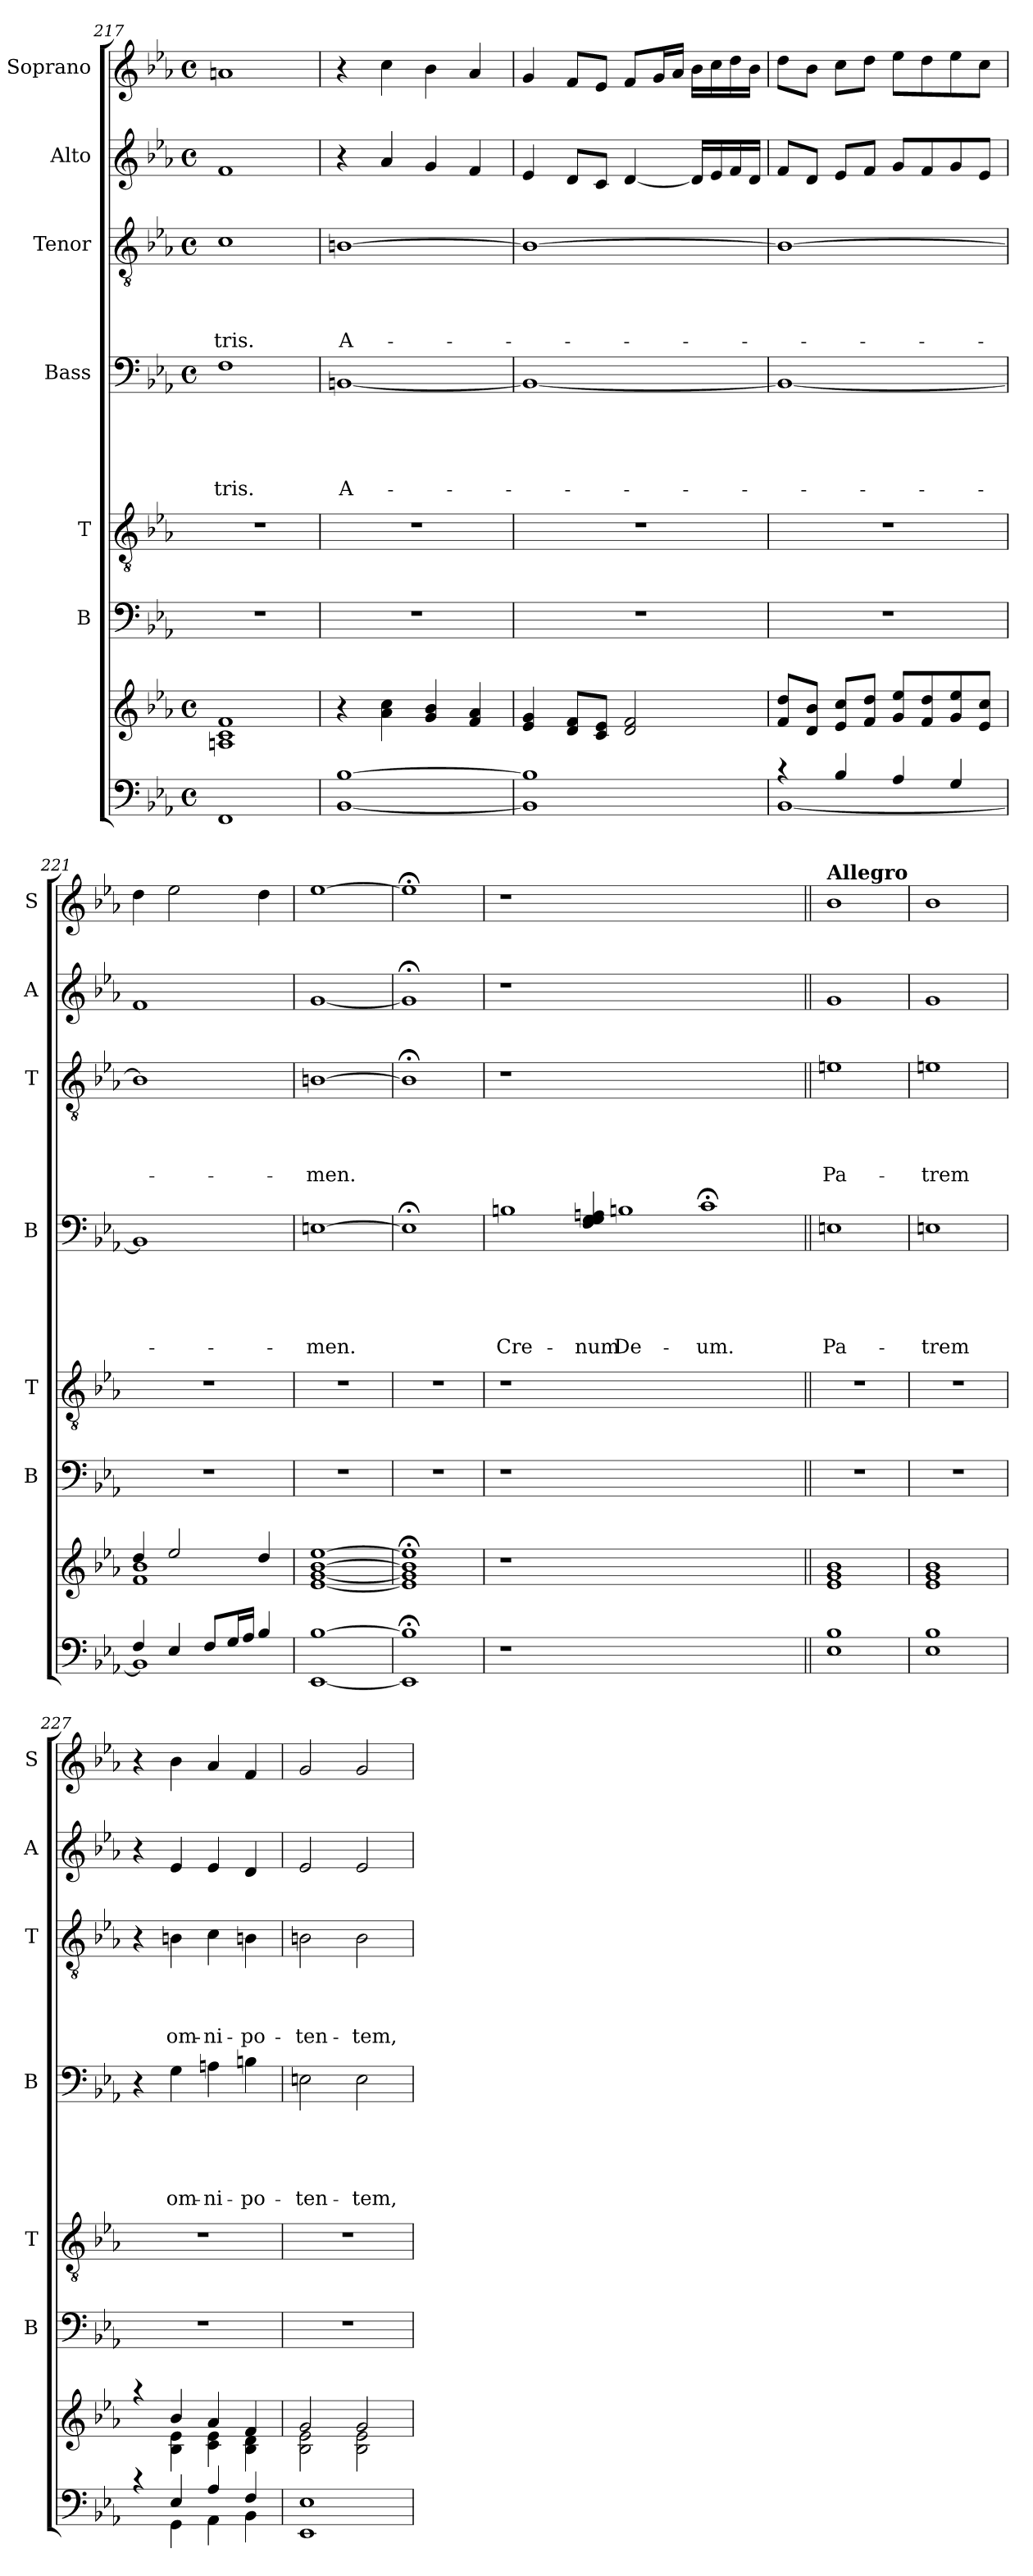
**kern	**kern	**kern	**kern	**kern	**text	**text	**text	**text	**text	**kern	**text	**text	**text	**text	**kern	**kern
*part8	*part7	*part6	*part5	*part4	*part4	*part4	*part4	*part4	*part4	*part3	*part3	*part3	*part3	*part3	*part2	*part1
*staff8	*staff7	*staff6	*staff5	*staff4	*staff4	*staff4	*staff4	*staff4	*staff4	*staff3	*staff3	*staff3	*staff3	*staff3	*staff2	*staff1
*	*	*I"B	*I"T	*I"Bass	*	*	*	*	*	*I"Tenor	*	*	*	*	*I"Alto	*I"Soprano
*	*	*I'B	*I'T	*I'B	*	*	*	*	*	*I'T	*	*	*	*	*I'A	*I'S
*clefF4	*clefG2	*clefF4	*clefGv2	*clefF4	*	*	*	*	*	*clefGv2	*	*	*	*	*clefG2	*clefG2
*k[b-e-a-]	*k[b-e-a-]	*k[b-e-a-]	*k[b-e-a-]	*k[b-e-a-]	*	*	*	*	*	*k[b-e-a-]	*	*	*	*	*k[b-e-a-]	*k[b-e-a-]
*E-:	*E-:	*E-:	*E-:	*E-:	*	*	*	*	*	*E-:	*	*	*	*	*E-:	*E-:
*M4/4	*M4/4	*	*	*M4/4	*	*	*	*	*	*M4/4	*	*	*	*	*M4/4	*M4/4
*met(c)	*met(c)	*	*	*met(c)	*	*	*	*	*	*met(c)	*	*	*	*	*met(c)	*met(c)
=217	=217	=217	=217	=217	=217	=217	=217	=217	=217	=217	=217	=217	=217	=217	=217	=217
!	!	!	!	!	!	!	!	!	!LO:LY:b	!	!	!	!	!LO:LY:b	!	!
1FF	1An 1c 1f	1r	1r	1F	.	.	.	.	-tris.	1c	.	.	.	-tris.	1f	1an
=218	=218	=218	=218	=218	=218	=218	=218	=218	=218	=218	=218	=218	=218	=218	=218	=218
!	!	!	!	!	!	!	!	!	!LO:LY:b	!	!	!	!	!LO:LY:b	!	!
[<1BB- [<1B-	4r	1r	1r	[<1BBn	.	.	.	.	A-	[<1Bn	.	.	.	A-	4r	4r
.	4a-\ 4cc\	.	.	.	.	.	.	.	.	.	.	.	.	.	4a-/	4cc\
.	4g/ 4b-/	.	.	.	.	.	.	.	.	.	.	.	.	.	4g/	4b-\
.	4f/ 4a-/	.	.	.	.	.	.	.	.	.	.	.	.	.	4f/	4a-/
!!LO:LB:g=z
=219	=219	=219	=219	=219	=219	=219	=219	=219	=219	=219	=219	=219	=219	=219	=219	=219
1BB-] 1B-]	4e-/ 4g/	1r	1r	1BB_	.	.	.	.	.	1B_	.	.	.	.	4e-/	4g/
.	8d/ 8f/L	.	.	.	.	.	.	.	.	.	.	.	.	.	8d/L	8f/L
.	8c/ 8e-/J	.	.	.	.	.	.	.	.	.	.	.	.	.	8c/J	8e-/J
.	2d/ 2f/	.	.	.	.	.	.	.	.	.	.	.	.	.	[<4d/	8f/L
.	.	.	.	.	.	.	.	.	.	.	.	.	.	.	.	16g/L
.	.	.	.	.	.	.	.	.	.	.	.	.	.	.	.	16a-/JJ
.	.	.	.	.	.	.	.	.	.	.	.	.	.	.	16d/LL]	16b-\LL
.	.	.	.	.	.	.	.	.	.	.	.	.	.	.	16e-/	16cc\
.	.	.	.	.	.	.	.	.	.	.	.	.	.	.	16f/	16dd\
.	.	.	.	.	.	.	.	.	.	.	.	.	.	.	16d/JJ	16b-\JJ
=220	=220	=220	=220	=220	=220	=220	=220	=220	=220	=220	=220	=220	=220	=220	=220	=220
*^	*	*	*	*	*	*	*	*	*	*	*	*	*	*	*	*
4rc	[<1BB-	8f/ 8dd/L	1r	1r	1BB_	.	.	.	.	.	1B_	.	.	.	.	8f/L	8dd\L
.	.	8d/ 8b-/J	.	.	.	.	.	.	.	.	.	.	.	.	.	8d/J	8b-\J
4B-/	.	8e-/ 8cc/L	.	.	.	.	.	.	.	.	.	.	.	.	.	8e-/L	8cc\L
.	.	8f/ 8dd/J	.	.	.	.	.	.	.	.	.	.	.	.	.	8f/J	8dd\J
4A-/	.	8g/ 8ee-/L	.	.	.	.	.	.	.	.	.	.	.	.	.	8g/L	8ee-\L
.	.	8f/ 8dd/	.	.	.	.	.	.	.	.	.	.	.	.	.	8f/	8dd\
4G/	.	8g/ 8ee-/	.	.	.	.	.	.	.	.	.	.	.	.	.	8g/	8ee-\
.	.	8e-/ 8cc/J	.	.	.	.	.	.	.	.	.	.	.	.	.	8e-/J	8cc\J
=221	=221	=221	=221	=221	=221	=221	=221	=221	=221	=221	=221	=221	=221	=221	=221	=221	=221
*	*	*^	*	*	*	*	*	*	*	*	*	*	*	*	*	*	*
4F/	1BB-]	4dd/	1f 1b-	1r	1r	1BB]	.	.	.	.	.	1B]	.	.	.	.	1f	4dd\
4E-/	.	2ee-/	.	.	.	.	.	.	.	.	.	.	.	.	.	.	.	2ee-\
8F/L	.	.	.	.	.	.	.	.	.	.	.	.	.	.	.	.	.	.
16G/L	.	.	.	.	.	.	.	.	.	.	.	.	.	.	.	.	.	.
16A-/JJ	.	.	.	.	.	.	.	.	.	.	.	.	.	.	.	.	.	.
4B-/	.	4dd/	.	.	.	.	.	.	.	.	.	.	.	.	.	.	.	4dd\
*v	*v	*	*	*	*	*	*	*	*	*	*	*	*	*	*	*	*	*
*	*v	*v	*	*	*	*	*	*	*	*	*	*	*	*	*	*	*
=222	=222	=222	=222	=222	=222	=222	=222	=222	=222	=222	=222	=222	=222	=222	=222	=222
!	!	!	!	!	!	!	!	!	!LO:LY:b	!	!	!	!	!LO:LY:b	!	!
[<1EE- [>1B-	[<1e- [<1g [<1b- [>1ee-	1r	1r	[>1En	.	.	.	.	-men.	[>1Bn	.	.	.	-men.	[<1g	[>1ee-
=223	=223	=223	=223	=223	=223	=223	=223	=223	=223	=223	=223	=223	=223	=223	=223	=223
1EE-]; 1B-];	1e-]; 1g]; 1b-]; 1ee-];	1r	1r	1E;<]	.	.	.	.	.	1B;<]	.	.	.	.	1g;]	1ee-;<]
!!LO:PB:g=z
=224!	=224!	=224!	=224!	=224!	=224!	=224!	=224!	=224!	=224!	=224!	=224!	=224!	=224!	=224!	=224!	=224!
!	!	!	!	!	!	!	!	!	!LO:LY:b	!	!	!	!	!	!	!
1r	1r	1r	1r	1Bn	.	.	.	.	Cre-	1r	.	.	.	.	1r	1r
!	!	!	!	!	!	!	!	!	!LO:LY:b:rj	!	!	!	!	!	!	!
0ryy	0ryy	0ryy	0ryy	4F/ 4G/ 4G/ 4An/	.	.	.	.	-num	0ryy	.	.	.	.	0ryy	0ryy
!	!	!	!	!	!	!	!	!	!LO:LY:b	!	!	!	!	!	!	!
.	.	.	.	1Bn	.	.	.	.	De-	.	.	.	.	.	.	.
!	!	!	!	!	!	!	!	!	!LO:LY:b:rj	!	!	!	!	!	!	!
.	.	.	.	1c;<	.	.	.	.	-um.	.	.	.	.	.	.	.
4ryy	4ryy	4ryy	4ryy	.	.	.	.	.	.	4ryy	.	.	.	.	4ryy	4ryy
=225||	=225||	=225||	=225||	=225||	=225||	=225||	=225||	=225||	=225||	=225||	=225||	=225||	=225||	=225||	=225||	=225||
*	*	*	*	*	*	*	*	*	*	*	*	*	*	*	*	*MM120
!	!	!	!	!	!	!	!	!	!	!	!	!	!	!	!	!LO:TX:a:B:t=Allegro
!	!	!	!	!	!	!	!	!	!LO:LY:b	!	!	!	!	!LO:LY:b	!	!
1E- 1B-	1e- 1g 1b-	1r	1r	1En	.	.	.	.	Pa-	1en	.	.	.	Pa-	1g	1b-
=226	=226	=226	=226	=226	=226	=226	=226	=226	=226	=226	=226	=226	=226	=226	=226	=226
!	!	!	!	!	!	!	!	!	!LO:LY:b	!	!	!	!	!LO:LY:b	!	!
1E- 1B-	1e- 1g 1b-	1r	1r	1En	.	.	.	.	-trem	1en	.	.	.	-trem	1g	1b-
=227	=227	=227	=227	=227	=227	=227	=227	=227	=227	=227	=227	=227	=227	=227	=227	=227
*^	*^	*	*	*	*	*	*	*	*	*	*	*	*	*	*	*
4rc	4ryy	4raa	4ryy	1r	1r	4r	.	.	.	.	.	4r	.	.	.	.	4r	4r
!	!	!	!	!	!	!	!	!	!	!	!LO:LY:b	!	!	!	!	!LO:LY:b	!	!
4E-/	4GG\	4b-/	4B-\ 4e-\	.	.	4G\	.	.	.	.	om-	4Bn\	.	.	.	om-	4e-/	4b-\
!	!	!	!	!	!	!	!	!	!	!	!LO:LY:b	!	!	!	!	!LO:LY:b	!	!
4A-/	4AA-\	4a-/	4c\ 4e-\	.	.	4An\	.	.	.	.	-ni-	4c\	.	.	.	-ni-	4e-/	4a-/
!	!	!	!	!	!	!	!	!	!	!	!LO:LY:b	!	!	!	!	!LO:LY:b	!	!
4F/	4BB-\	4f/	4B-\ 4d\	.	.	4Bn\	.	.	.	.	-po-	4Bn\	.	.	.	-po-	4d/	4f/
=228	=228	=228	=228	=228	=228	=228	=228	=228	=228	=228	=228	=228	=228	=228	=228	=228	=228	=228
!	!	!	!	!	!	!	!	!	!	!	!LO:LY:b	!	!	!	!	!LO:LY:b	!	!
*v	*v	*	*	*	*	*	*	*	*	*	*	*	*	*	*	*	*	*
1EE- 1E-	2g/	2B-\ 2e-\	1r	1r	2En\	.	.	.	.	-ten-	2Bn\	.	.	.	-ten-	2e-/	2g/
!	!	!	!	!	!	!	!	!	!	!LO:LY:b	!	!	!	!	!LO:LY:b	!	!
.	2g/	2B-\ 2e-\	.	.	2E\	.	.	.	.	-tem,	2B\	.	.	.	-tem,	2e-/	2g/
*	*v	*v	*	*	*	*	*	*	*	*	*	*	*	*	*	*	*
=	=	=	=	=	=	=	=	=	=	=	=	=	=	=	=	=
*-	*-	*-	*-	*-	*-	*-	*-	*-	*-	*-	*-	*-	*-	*-	*-	*-
